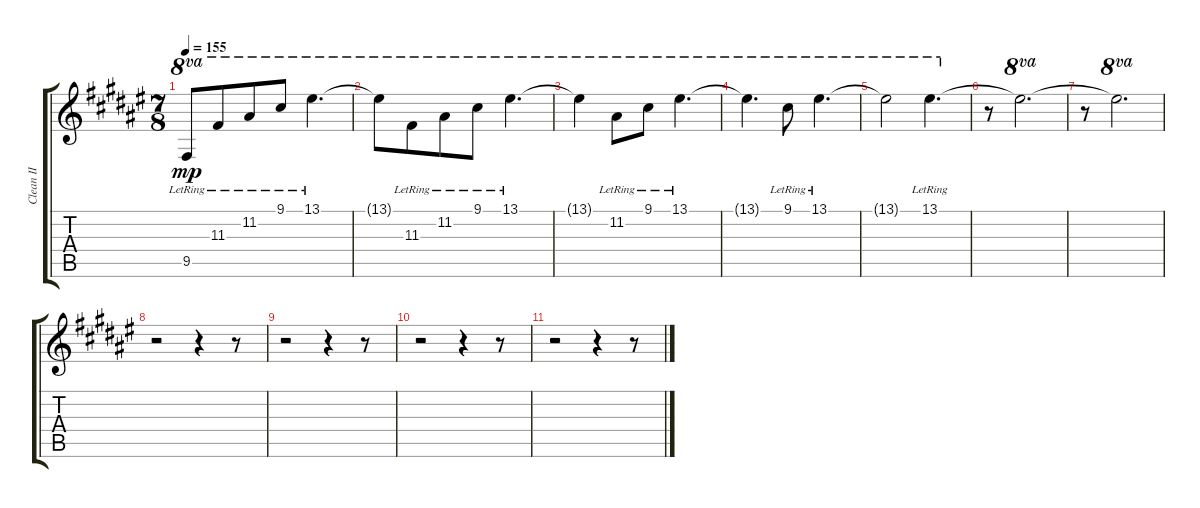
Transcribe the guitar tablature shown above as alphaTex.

\track ("Clean II" "Clean II") {instrument acousticguitarnylon}
\staff {score tabs}
\tuning (E4 B3 G3 D3 A2 E2) {hide}
\ts (7 8)
\tempo 155
\clef g2
\ks f#
9.5{lr}.8{ot 8va dy mp} 11.3{lr}.8{ot 8va} 11.2{lr}.8{ot 8va} 9.1{lr}.8{ot 8va} 13.1{lr}.4{d ot 8va} |
\ks d#minor
13.1{t}.8{ot 8va} 11.3{lr}.8{ot 8va} 11.2{lr}.8{ot 8va} 9.1{lr}.8{ot 8va} 13.1{lr}.4{d ot 8va} |
13.1{t}.4{ot 8va} 11.2{lr}.8{ot 8va} 9.1{lr}.8{ot 8va} 13.1{lr}.4{d ot 8va} |
13.1{t}.4{d ot 8va} 9.1{lr}.8{ot 8va} 13.1{lr}.4{d ot 8va} |
\ks f#
13.1{t}.2{ot 8va} 13.1{lr}.4{d ot 8va} |
\ks d#minor
r.8 13.1{t}.2{d ot 8va} |
r.8 13.1{t}.2{d ot 8va} |
r.2 r.4 r.8 |
r.2 r.4 r.8 |
r.2 r.4 r.8 |
r.2 r.4 r.8
